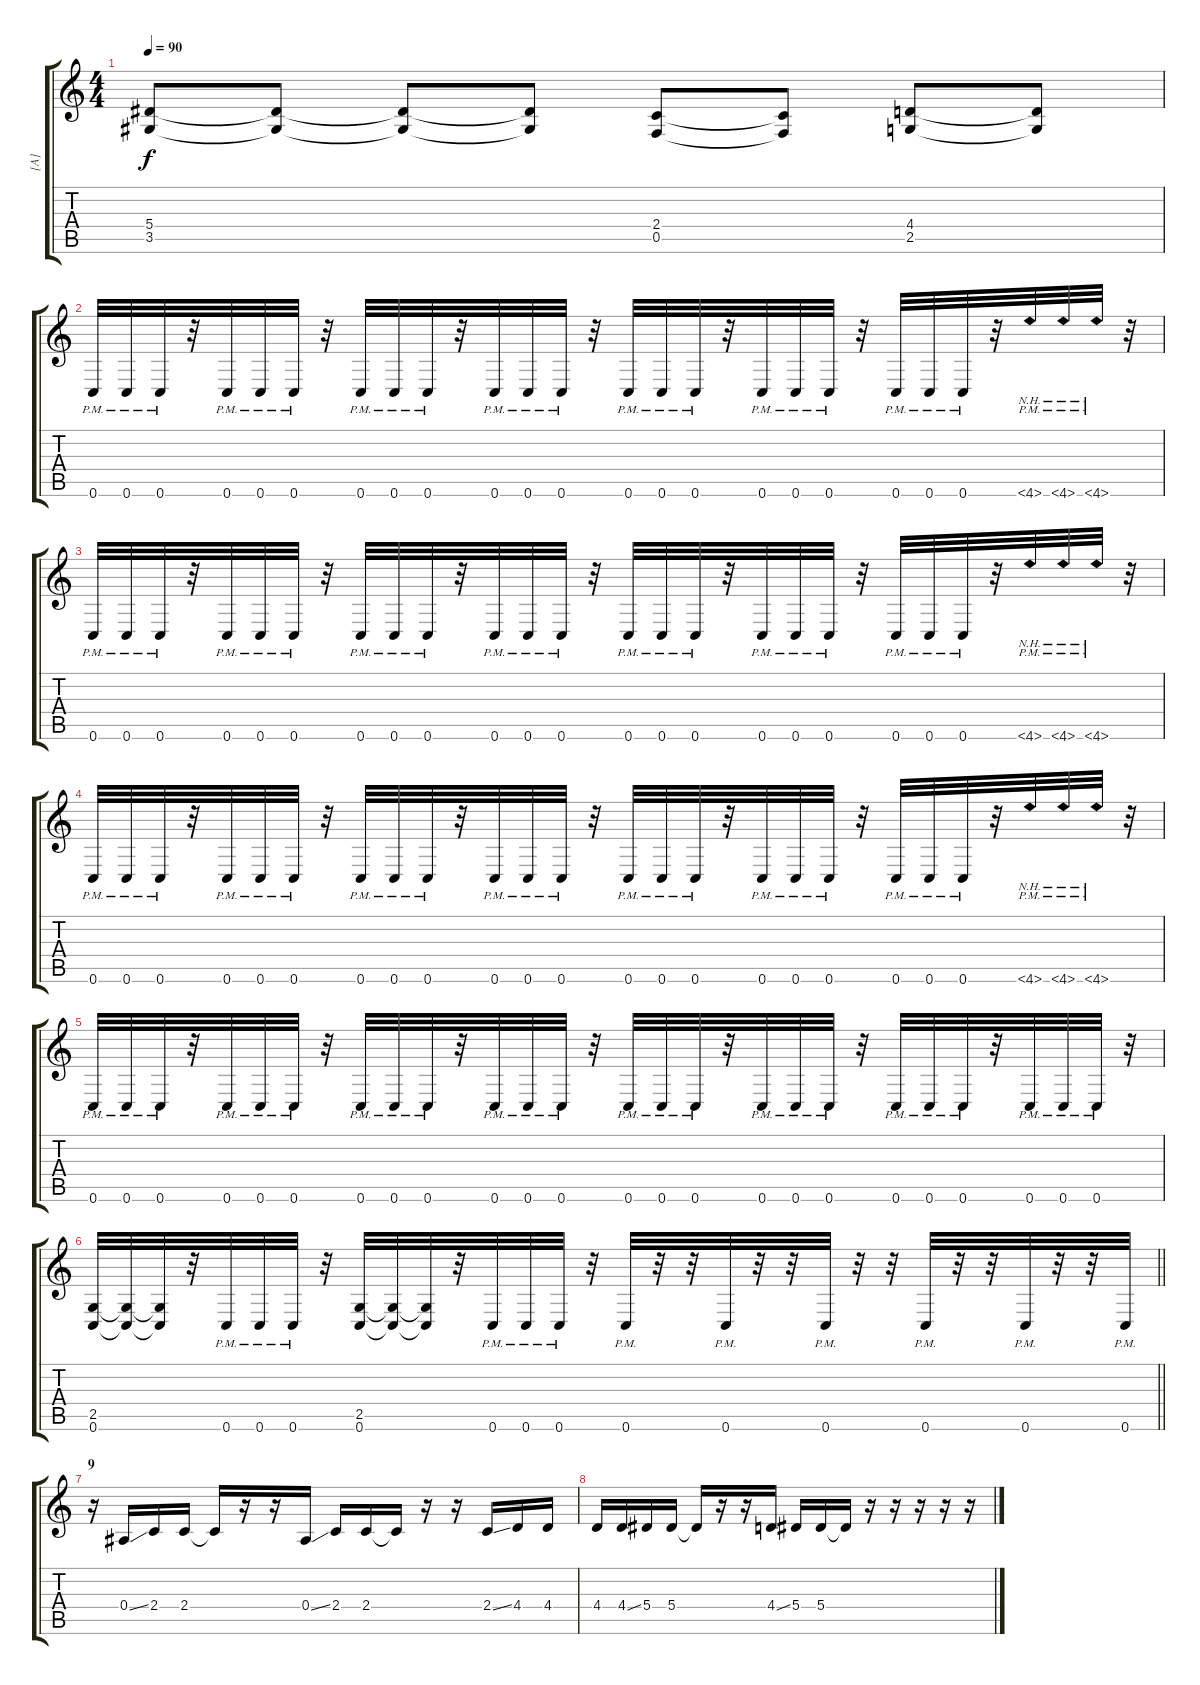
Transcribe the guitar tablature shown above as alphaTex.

\track ("[A]" "[A]") {instrument distortionguitar}
\staff {score tabs}
\tuning (C4 G3 Eb3 Bb2 F2 C2) {hide}
\ts (4 4)
\tempo 90
\clef g2
\ks c
(5.4 3.5).8{dy f} (5.4{t} 3.5{t}).8 (5.4{t} 3.5{t}).8 (5.4{t} 3.5{t}).8 (2.4 0.5).8 (2.4{t} 0.5{t}).8 (4.4 2.5).8 (4.4{t} 2.5{t}).8 |
0.6{pm}.32 0.6{pm}.32 0.6{pm}.32 r.32 0.6{pm}.32 0.6{pm}.32 0.6{pm}.32 r.32 0.6{pm}.32 0.6{pm}.32 0.6{pm}.32 r.32 0.6{pm}.32 0.6{pm}.32 0.6{pm}.32 r.32 0.6{pm}.32 0.6{pm}.32 0.6{pm}.32 r.32 0.6{pm}.32 0.6{pm}.32 0.6{pm}.32 r.32 0.6{pm}.32 0.6{pm}.32 0.6{pm}.32 r.32 4.6{nh pm}.32 4.6{nh pm}.32 4.6{nh pm}.32 r.32 |
0.6{pm}.32 0.6{pm}.32 0.6{pm}.32 r.32 0.6{pm}.32 0.6{pm}.32 0.6{pm}.32 r.32 0.6{pm}.32 0.6{pm}.32 0.6{pm}.32 r.32 0.6{pm}.32 0.6{pm}.32 0.6{pm}.32 r.32 0.6{pm}.32 0.6{pm}.32 0.6{pm}.32 r.32 0.6{pm}.32 0.6{pm}.32 0.6{pm}.32 r.32 0.6{pm}.32 0.6{pm}.32 0.6{pm}.32 r.32 4.6{nh pm}.32 4.6{nh pm}.32 4.6{nh pm}.32 r.32 |
0.6{pm}.32 0.6{pm}.32 0.6{pm}.32 r.32 0.6{pm}.32 0.6{pm}.32 0.6{pm}.32 r.32 0.6{pm}.32 0.6{pm}.32 0.6{pm}.32 r.32 0.6{pm}.32 0.6{pm}.32 0.6{pm}.32 r.32 0.6{pm}.32 0.6{pm}.32 0.6{pm}.32 r.32 0.6{pm}.32 0.6{pm}.32 0.6{pm}.32 r.32 0.6{pm}.32 0.6{pm}.32 0.6{pm}.32 r.32 4.6{nh pm}.32 4.6{nh pm}.32 4.6{nh pm}.32 r.32 |
0.6{pm}.32 0.6{pm}.32 0.6{pm}.32 r.32 0.6{pm}.32 0.6{pm}.32 0.6{pm}.32 r.32 0.6{pm}.32 0.6{pm}.32 0.6{pm}.32 r.32 0.6{pm}.32 0.6{pm}.32 0.6{pm}.32 r.32 0.6{pm}.32 0.6{pm}.32 0.6{pm}.32 r.32 0.6{pm}.32 0.6{pm}.32 0.6{pm}.32 r.32 0.6{pm}.32 0.6{pm}.32 0.6{pm}.32 r.32 0.6{pm}.32 0.6{pm}.32 0.6{pm}.32 r.32 |
\barLineRight lightlight
(2.5 0.6).32 (2.5{t} 0.6{t}).32 (2.5{t} 0.6{t}).32 r.32 0.6{pm}.32 0.6{pm}.32 0.6{pm}.32 r.32 (2.5 0.6).32 (2.5{t} 0.6{t}).32 (2.5{t} 0.6{t}).32 r.32 0.6{pm}.32 0.6{pm}.32 0.6{pm}.32 r.32 0.6{pm}.32 r.32 r.32 0.6{pm}.32 r.32 r.32 0.6{pm}.32 r.32 r.32 0.6{pm}.32 r.32 r.32 0.6{pm}.32 r.32 r.32 0.6{pm}.32 |
\section ("" "9")
r.16 0.4{ss}.16{balance 8} 2.4.16 2.4.16 2.4{t}.16 r.16 r.16 0.4{ss}.16 2.4.16 2.4.16 2.4{t}.16 r.16 r.16 2.4{ss}.16 4.4.16 4.4.16 |
4.4.16 4.4{ss}.16 5.4.16 5.4.16 5.4{t}.16 r.16 r.16 4.4{ss}.16 5.4.16 5.4.16 5.4{t}.16 r.16 r.16 r.16 r.16 r.16
